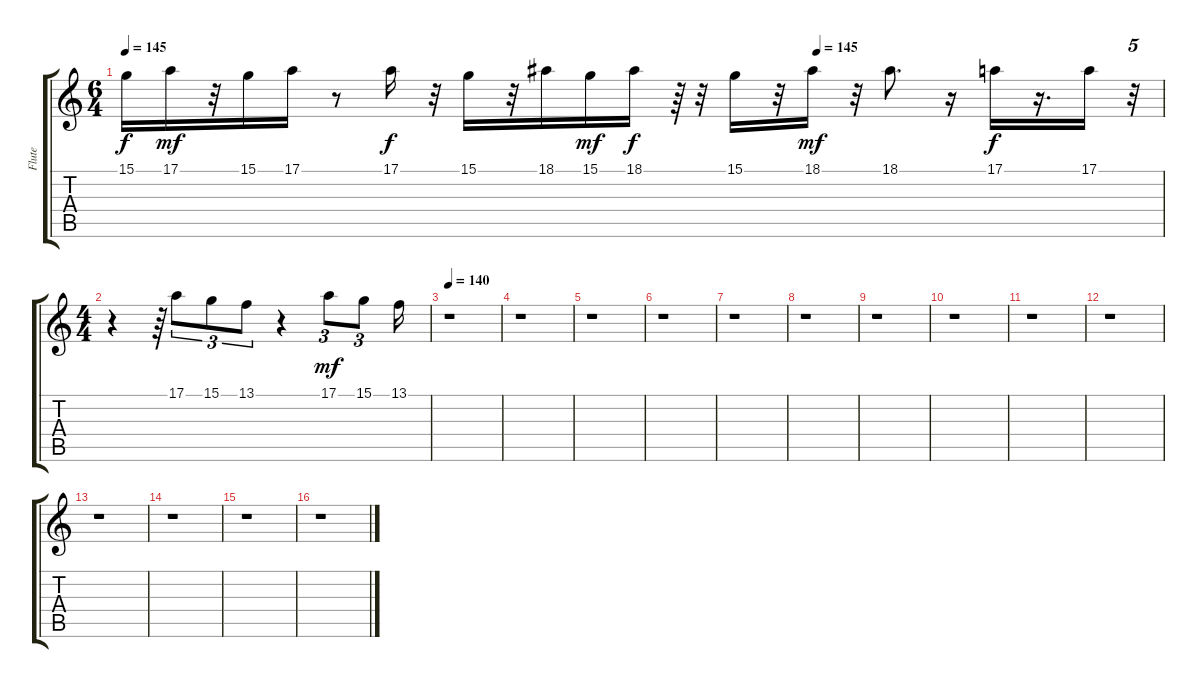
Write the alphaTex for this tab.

\track ("Flute" "Flute") {instrument flute}
\staff {score tabs}
\tuning (E4 B3 G3 D3 A2 E2) {hide}
\ts (6 4)
\tempo 145
\tempo (145 0.6666666666666666)
\clef g2
\ks c
15.1.16{dy f} 17.1.16{dy mf} r.32 15.1.16 17.1.16 r.8 17.1.16{dy f} r.32 15.1.16 r.32 18.1.16 15.1.16{dy mf} 18.1.16{dy f} r.64 r.32 15.1.16 r.32 18.1.16{dy mf} r.32 18.1.8{d} r.16 17.1.16{dy f} r.16{d} 17.1.16 r.32{tu (5 4)} |
\ts (4 4)
r.4 r.64 17.1.8{tu (3 2)} 15.1.8{tu (3 2)} 13.1.8{tu (3 2)} r.4 17.1.8{tu (3 2) dy mf} 15.1.8{tu (3 2)} 13.1.16 |
\tempo 140
r.1 |
r.1 |
r.1 |
r.1 |
r.1 |
r.1 |
r.1 |
r.1 |
r.1 |
r.1 |
r.1 |
r.1 |
r.1 |
r.1
